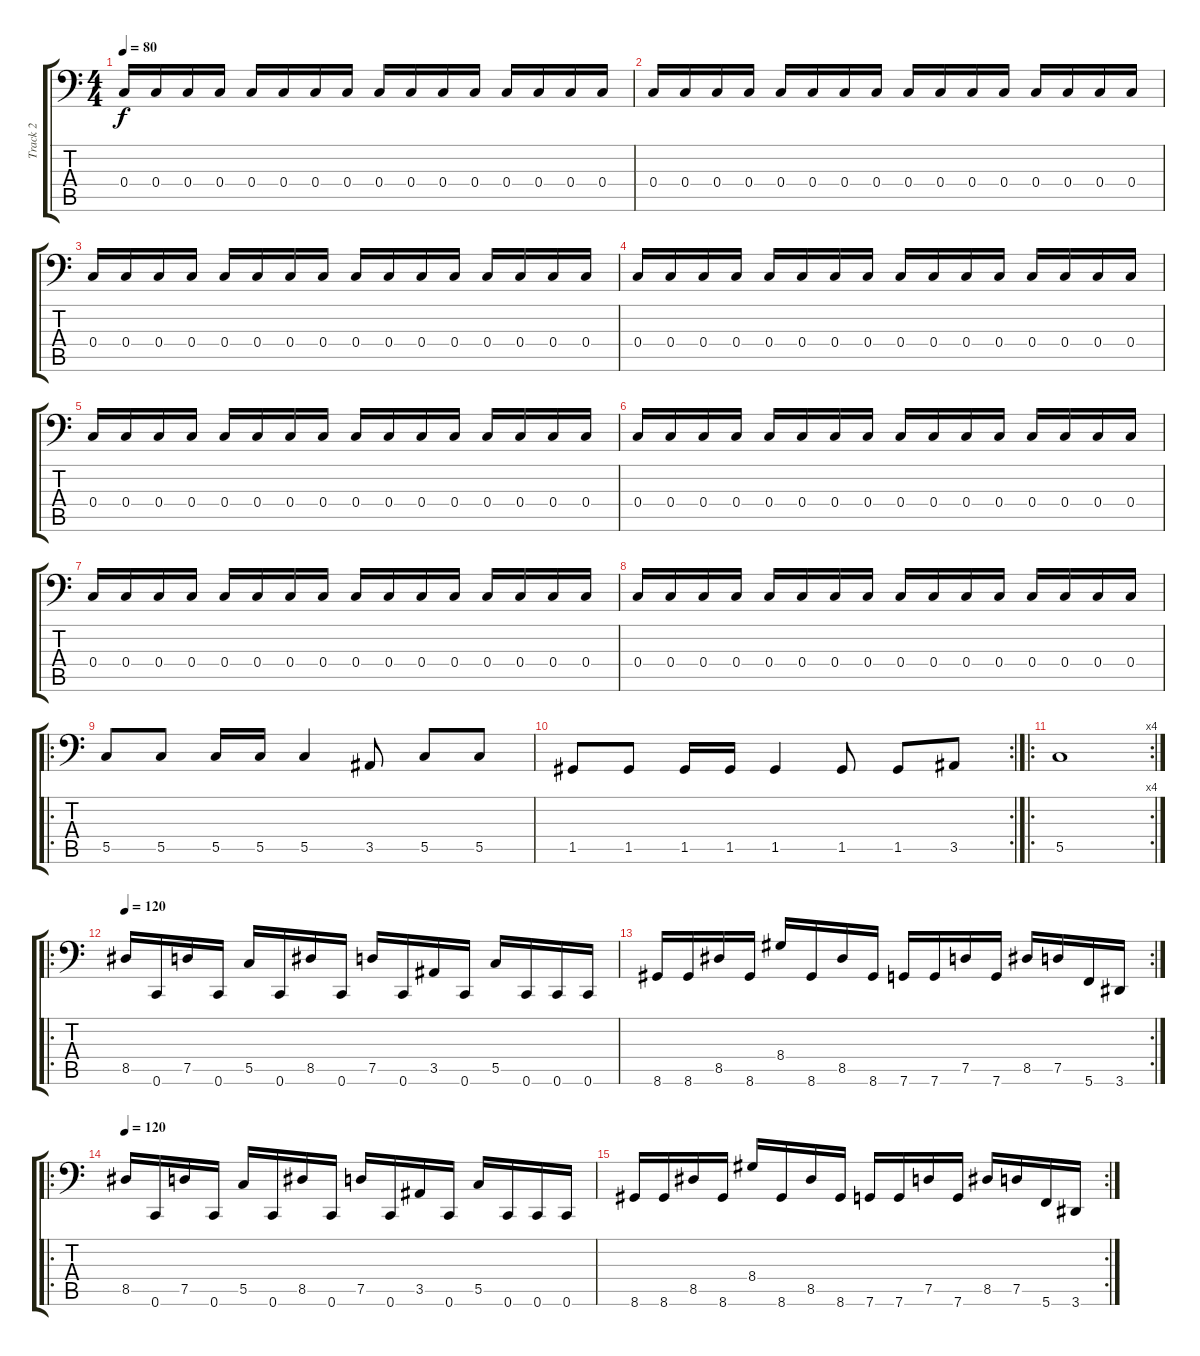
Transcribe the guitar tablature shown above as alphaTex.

\track ("Track 2" "Track 2") {instrument electricbasspick}
\staff {score tabs}
\tuning (D3 A2 F2 C2 G1 C1) {hide}
\ts (4 4)
\tempo 80
\clef f4
\ks c
0.4.16{dy f instrument electricbasspick} 0.4.16 0.4.16 0.4.16 0.4.16 0.4.16 0.4.16 0.4.16 0.4.16 0.4.16 0.4.16 0.4.16 0.4.16 0.4.16 0.4.16 0.4.16 |
0.4.16 0.4.16 0.4.16 0.4.16 0.4.16 0.4.16 0.4.16 0.4.16 0.4.16 0.4.16 0.4.16 0.4.16 0.4.16 0.4.16 0.4.16 0.4.16 |
0.4.16 0.4.16 0.4.16 0.4.16 0.4.16 0.4.16 0.4.16 0.4.16 0.4.16 0.4.16 0.4.16 0.4.16 0.4.16 0.4.16 0.4.16 0.4.16 |
0.4.16 0.4.16 0.4.16 0.4.16 0.4.16 0.4.16 0.4.16 0.4.16 0.4.16 0.4.16 0.4.16 0.4.16 0.4.16 0.4.16 0.4.16 0.4.16 |
0.4.16 0.4.16 0.4.16 0.4.16 0.4.16 0.4.16 0.4.16 0.4.16 0.4.16 0.4.16 0.4.16 0.4.16 0.4.16 0.4.16 0.4.16 0.4.16 |
0.4.16 0.4.16 0.4.16 0.4.16 0.4.16 0.4.16 0.4.16 0.4.16 0.4.16 0.4.16 0.4.16 0.4.16 0.4.16 0.4.16 0.4.16 0.4.16 |
0.4.16 0.4.16 0.4.16 0.4.16 0.4.16 0.4.16 0.4.16 0.4.16 0.4.16 0.4.16 0.4.16 0.4.16 0.4.16 0.4.16 0.4.16 0.4.16 |
0.4.16 0.4.16 0.4.16 0.4.16 0.4.16 0.4.16 0.4.16 0.4.16 0.4.16 0.4.16 0.4.16 0.4.16 0.4.16 0.4.16 0.4.16 0.4.16 |
\ro
5.5.8 5.5.8 5.5.16 5.5.16 5.5.4 3.5.8 5.5.8 5.5.8 |
\rc 2
1.5.8 1.5.8 1.5.16 1.5.16 1.5.4 1.5.8 1.5.8 3.5.8 |
\ro
\rc 4
5.5.1 |
\ro
\tempo 120
8.5.16 0.6.16 7.5.16 0.6.16 5.5.16 0.6.16 8.5.16 0.6.16 7.5.16 0.6.16 3.5.16 0.6.16 5.5.16 0.6.16 0.6.16 0.6.16 |
\rc 2
8.6.16 8.6.16 8.5.16 8.6.16 8.4.16 8.6.16 8.5.16 8.6.16 7.6.16 7.6.16 7.5.16 7.6.16 8.5.16 7.5.16 5.6.16 3.6.16 |
\ro
\tempo 120
8.5.16 0.6.16 7.5.16 0.6.16 5.5.16 0.6.16 8.5.16 0.6.16 7.5.16 0.6.16 3.5.16 0.6.16 5.5.16 0.6.16 0.6.16 0.6.16 |
\rc 2
8.6.16 8.6.16 8.5.16 8.6.16 8.4.16 8.6.16 8.5.16 8.6.16 7.6.16 7.6.16 7.5.16 7.6.16 8.5.16 7.5.16 5.6.16 3.6.16
